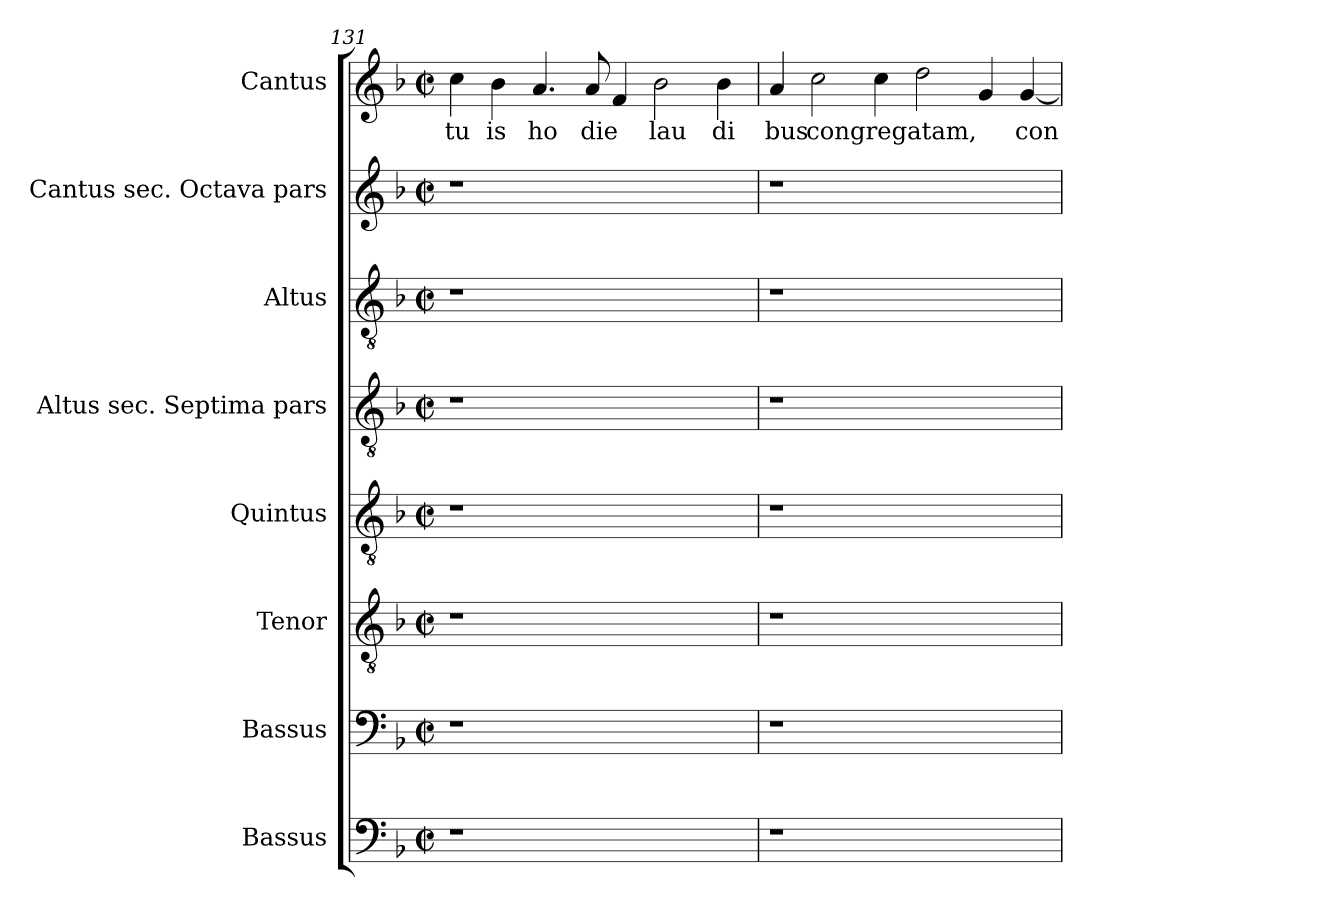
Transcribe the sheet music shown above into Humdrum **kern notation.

**kern	**kern	**kern	**kern	**kern	**kern	**kern	**kern	**text
*part8	*part7	*part6	*part5	*part4	*part3	*part2	*part1	*part1
*staff8	*staff7	*staff6	*staff5	*staff4	*staff3	*staff2	*staff1	*staff1
*I"Bassus	*I"Bassus	*I"Tenor	*I"Quintus	*I"Altus sec. Septima pars	*I"Altus	*I"Cantus sec. Octava pars	*I"Cantus	*
*	*I'Bassus	*I'Tenor	*I'Quintus	*	*I'Altus	*	*I'Cantus	*
*clefF4	*clefF4	*clefGv2	*clefGv2	*clefGv2	*clefGv2	*clefG2	*clefG2	*
*k[b-]	*k[b-]	*k[b-]	*k[b-]	*k[b-]	*k[b-]	*k[b-]	*k[b-]	*
*F:	*F:	*F:	*F:	*F:	*F:	*F:	*F:	*
*M2/2	*M2/2	*M2/2	*M2/2	*M2/2	*M2/2	*M2/2	*M2/2	*
*met(c|)	*met(c|)	*met(c|)	*met(c|)	*met(c|)	*met(c|)	*met(c|)	*met(c|)	*
=131	=131	=131	=131	=131	=131	=131	=131	=131
!	!	!	!	!	!	!	!	!LO:LY:b
1r	1r	1r	1r	1r	1r	1r	4cc\	tu
!	!	!	!	!	!	!	!	!LO:LY:b
.	.	.	.	.	.	.	4b-\	is
!	!	!	!	!	!	!	!	!LO:LY:b
.	.	.	.	.	.	.	4.a/	ho
!	!	!	!	!	!	!	!	!LO:LY:b
.	.	.	.	.	.	.	8a/	die
1ryy	1ryy	1ryy	1ryy	1ryy	1ryy	1ryy	4f/	.
!	!	!	!	!	!	!	!	!LO:LY:b
.	.	.	.	.	.	.	2b-\	lau
!	!	!	!	!	!	!	!	!LO:LY:b
.	.	.	.	.	.	.	4b-\	di
=132	=132	=132	=132	=132	=132	=132	=132	=132
!	!	!	!	!	!	!	!	!LO:LY:b
1r	1r	1r	1r	1r	1r	1r	4a/	bus
!	!	!	!	!	!	!	!	!LO:LY:b
.	.	.	.	.	.	.	2cc\	congregatam,
.	.	.	.	.	.	.	4cc\	.
1ryy	1ryy	1ryy	1ryy	1ryy	1ryy	1ryy	2dd\	.
.	.	.	.	.	.	.	4g/	.
!	!	!	!	!	!	!	!	!LO:LY:b
.	.	.	.	.	.	.	[<4g/	con
=	=	=	=	=	=	=	=	=
*-	*-	*-	*-	*-	*-	*-	*-	*-
